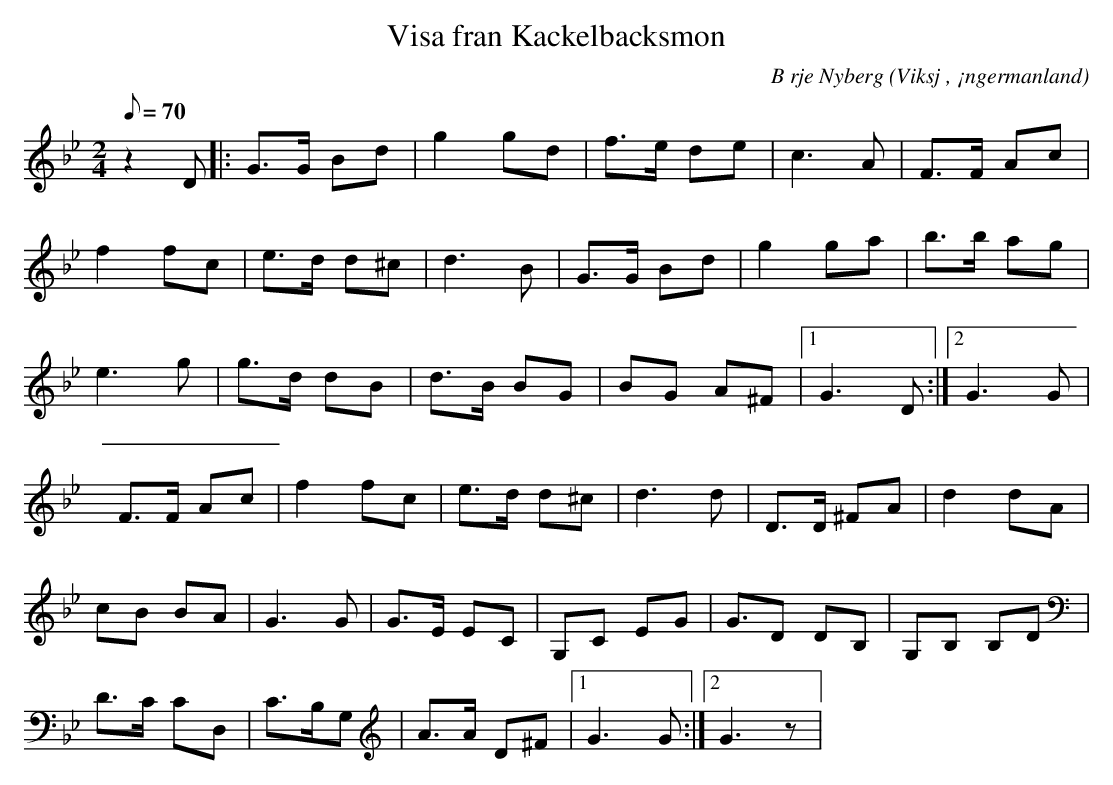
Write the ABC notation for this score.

X:1
T:Visa fran Kackelbacksmon
C:B rje Nyberg
O:Viksj , ¡ngermanland
M:2/4
L:1/8
Q:70
K:Gm
z2 D|: G>G Bd | g2 gd | f>e de | c2>A2 | F>F Ac |
f2 fc | e>d d^c | d2>B2 | G>G Bd |g2 ga | b>b ag |
e2> g2 | g>d dB |d>B BG |BG A^F |1 G2> D2 :|2 G2> G2 |
F>F Ac | f2 fc | e>d d^c | d2>d2 | D>D ^FA | d2 dA |
cB BA |G2> G2 | G>E EC | G,C EG | G>D2 DB, | G,B, B,D |
D>C CD, | C>B,G, | A>A D^F |1 G2> G2 :|2 G2> z2 |
